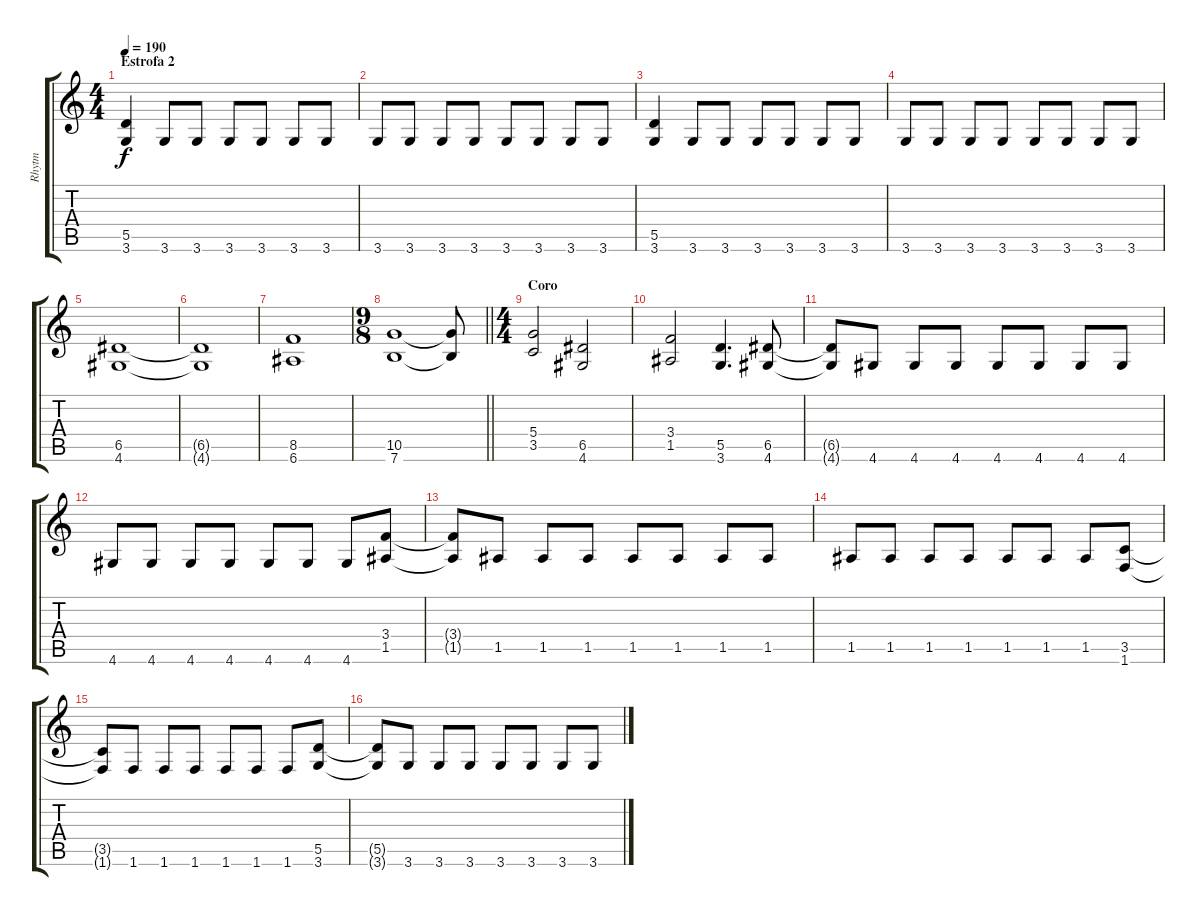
\track ("Rhytm" "Rhytm") {instrument distortionguitar}
\staff {score tabs}
\tuning (E4 B3 G3 D3 A2 E2) {hide}
\ts (4 4)
\section ("" "Estrofa 2")
\tempo 190
\clef g2
\ks c
(5.5 3.6).4{dy f} 3.6.8 3.6.8 3.6.8 3.6.8 3.6.8 3.6.8 |
3.6.8 3.6.8 3.6.8 3.6.8 3.6.8 3.6.8 3.6.8 3.6.8 |
(5.5 3.6).4 3.6.8 3.6.8 3.6.8 3.6.8 3.6.8 3.6.8 |
3.6.8 3.6.8 3.6.8 3.6.8 3.6.8 3.6.8 3.6.8 3.6.8 |
(6.5 4.6).1 |
(6.5{t} 4.6{t}).1 |
(8.5 6.6).1 |
\ts (9 8)
\barLineRight lightlight
(10.5 7.6).1 (10.5{t} 7.6{t}).8 |
\ts (4 4)
\section ("" "Coro")
(5.4 3.5).2 (6.5 4.6).2 |
(3.4 1.5).2 (5.5 3.6).4{d} (6.5 4.6).8 |
(6.5{t} 4.6{t}).8 4.6.8 4.6.8 4.6.8 4.6.8 4.6.8 4.6.8 4.6.8 |
4.6.8 4.6.8 4.6.8 4.6.8 4.6.8 4.6.8 4.6.8 (3.4 1.5).8 |
(3.4{t} 1.5{t}).8 1.5.8 1.5.8 1.5.8 1.5.8 1.5.8 1.5.8 1.5.8 |
1.5.8 1.5.8 1.5.8 1.5.8 1.5.8 1.5.8 1.5.8 (3.5 1.6).8 |
(3.5{t} 1.6{t}).8 1.6.8 1.6.8 1.6.8 1.6.8 1.6.8 1.6.8 (5.5 3.6).8 |
(5.5{t} 3.6{t}).8 3.6.8 3.6.8 3.6.8 3.6.8 3.6.8 3.6.8 3.6.8
